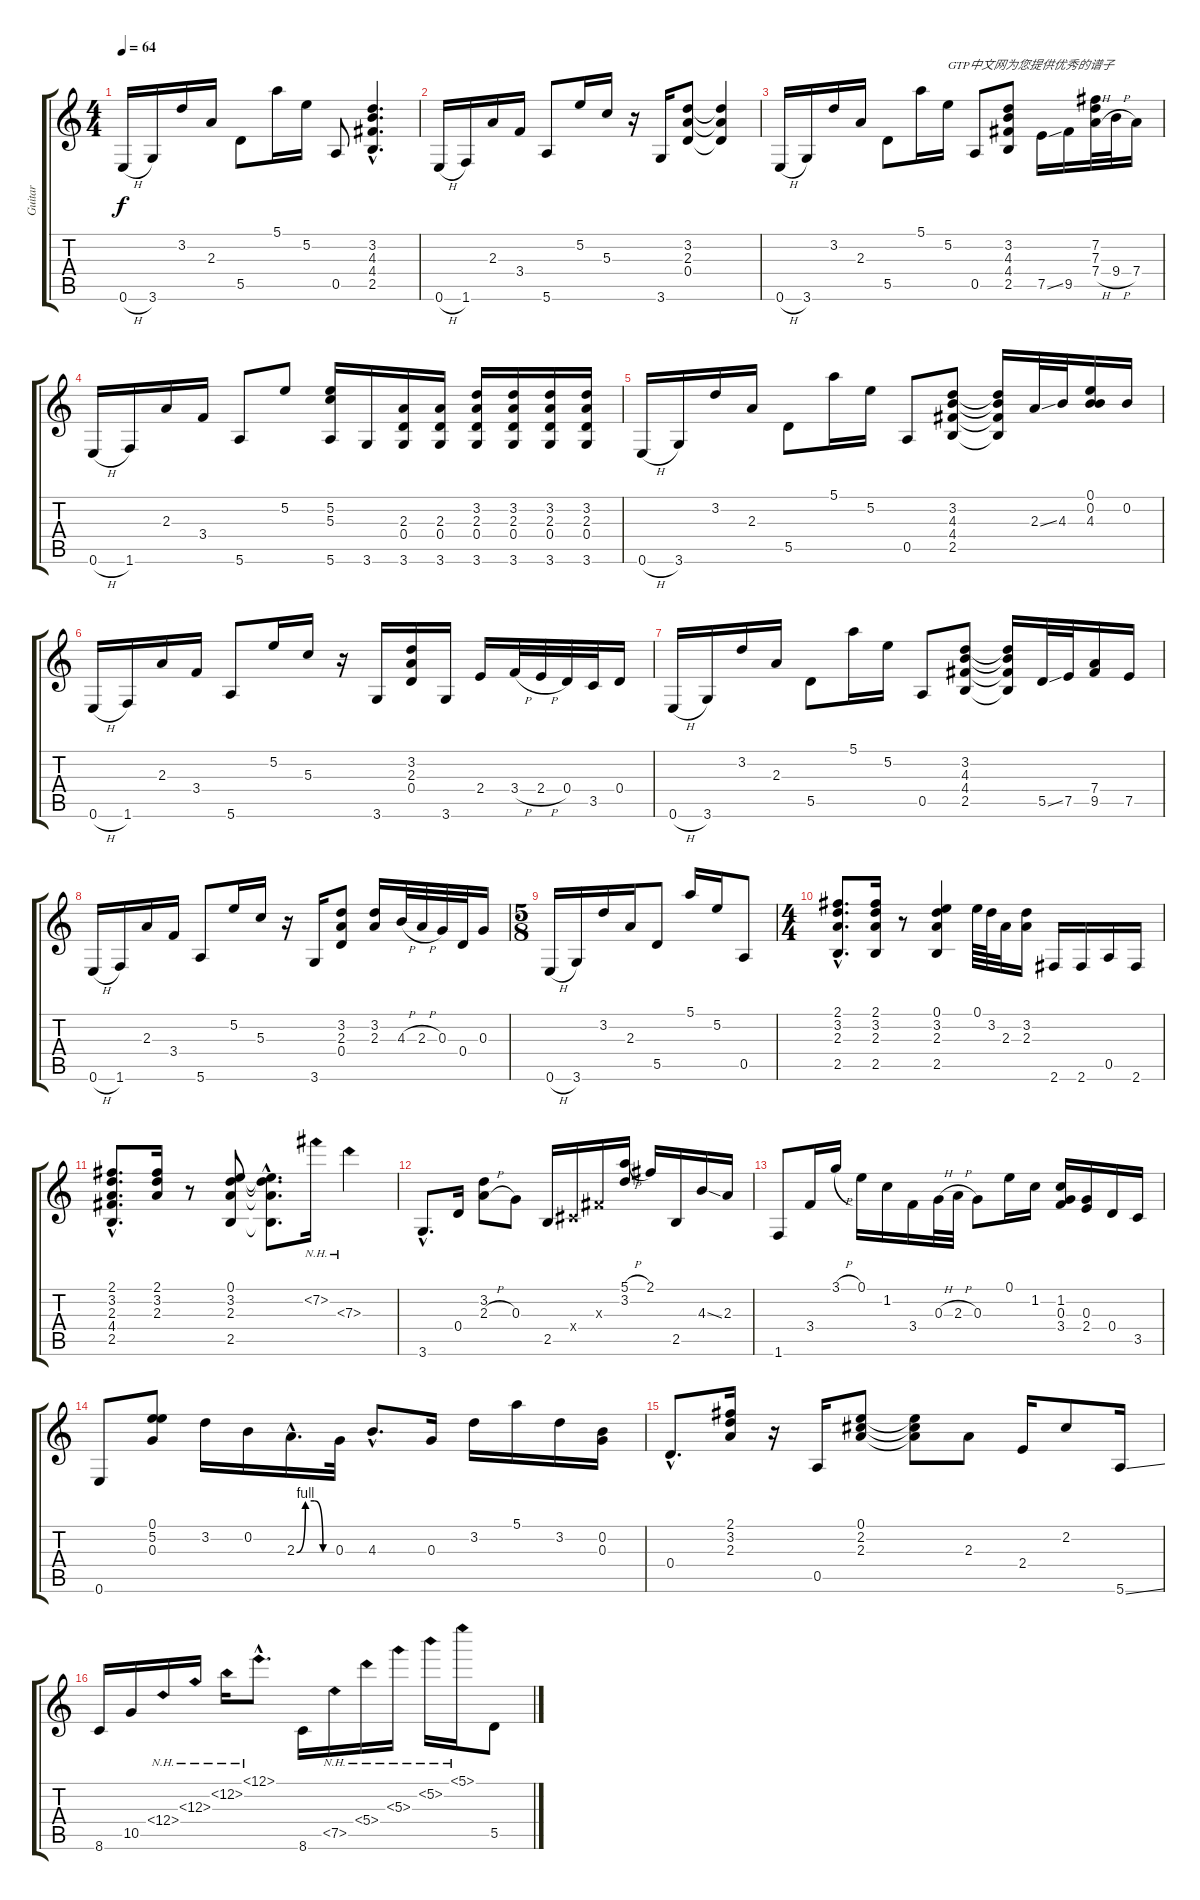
\track ("Guitar" "Guitar") {instrument electricguitarclean}
\staff {score tabs}
\tuning (E4 B3 G3 D3 A2 E2) {hide}
\ts (4 4)
\tempo 64
\clef g2
\ks c
0.6{h}.16{dy f instrument electricguitarclean} 3.6.16 3.2.16 2.3.16 5.5.8 5.1.16 5.2.16 0.5.8 (3.2{hac} 4.3{hac} 4.4{hac} 2.5{hac}).4{d} |
0.6{h}.16 1.6.16 2.3.16 3.4.16 5.6.8 5.2.16 5.3.16 r.16 3.6.16 (3.2 2.3 0.4).8 (3.2{t} 2.3{t} 0.4{t}).4 |
0.6{h}.16 3.6.16 3.2.16 2.3.16 5.5.8 5.1.16 5.2.16{txt "GTP中文网为您提供优秀的谱子"} 0.5.8 (3.2 4.3 4.4 2.5).8 7.5{ss}.16 9.5.16 (7.2 7.3 7.4{h}).32 9.4{h}.32 7.4.16 |
0.6{h}.16 1.6.16 2.3.16 3.4.16 5.6.8 5.2.8 (5.2 5.3 5.6).16 3.6.16 (2.3 0.4 3.6).16 (2.3 0.4 3.6).16 (3.2 2.3 0.4 3.6).16 (3.2 2.3 0.4 3.6).16 (3.2 2.3 0.4 3.6).16 (3.2 2.3 0.4 3.6).16 |
0.6{h}.16 3.6.16 3.2.16 2.3.16 5.5.8 5.1.16 5.2.16 0.5.8 (3.2 4.3 4.4 2.5).8 (3.2{t} 4.3{t} 4.4{t} 2.5{t}).16 2.3{ss}.32 4.3.32 (0.1 0.2 4.3).16 0.2.16 |
0.6{h}.16 1.6.16 2.3.16 3.4.16 5.6.8 5.2.16 5.3.16 r.16 3.6.16 (3.2 2.3 0.4).16 3.6.16 2.4.16 3.4{h}.32 2.4{h}.32 0.4.32 3.5.32 0.4.16 |
0.6{h}.16 3.6.16 3.2.16 2.3.16 5.5.8 5.1.16 5.2.16 0.5.8 (3.2 4.3 4.4 2.5).8 (3.2{t} 4.3{t} 4.4{t} 2.5{t}).16 5.5{ss}.32 7.5.32 (7.4 9.5).16 7.5.16 |
0.6{h}.16 1.6.16 2.3.16 3.4.16 5.6.8 5.2.16 5.3.16 r.16 3.6.16 (3.2 2.3 0.4).8 (3.2 2.3).16 4.3{h}.32 2.3{h}.32 0.3.32 0.4.32 0.3.16 |
\ts (5 8)
0.6{h}.16 3.6.16 3.2.16 2.3.16 5.5.8 5.1.16 5.2.16 0.5.8 |
\ts (4 4)
(2.1{hac} 3.2{hac} 2.3{hac} 2.5{hac}).8{d} (2.1 3.2 2.3 2.5).16 r.8 (0.1 3.2 2.3 2.5).4 0.1.64 3.2.64 2.3.32 (3.2 2.3).16 2.6.16 2.6.16 0.5.16 2.6.16 |
(2.1{hac} 3.2{hac} 2.3{hac} 4.4{hac} 2.5{hac}).8{d} (2.1 3.2 2.3).16 r.8 (0.1 3.2 2.3 2.5).8 (0.1{hac t} 3.2{hac t} 2.3{hac t} 2.5{hac t}).8{d} 7.2{nh}.16 7.3{nh}.4 |
3.6{hac}.8{d} 0.4.16 (3.2 2.3{h}).8 0.3.8 2.5.16 -1.4{x}.16 -1.3{x}.16 (5.1{h} 3.2).16 2.1.16 2.5.16 4.3{ss}.16 2.3.16 |
1.6.8 3.4.16 3.1{h}.16 0.1.16 1.2.16 3.4.16 0.3{h}.32 2.3{h}.32 0.3.8 0.1.16 1.2.16 (1.2 0.3 3.4).16 (0.3 2.4).16 0.4.16 3.5.16 |
0.6.8 (0.1 5.2 0.3).8 3.2.16 0.2.16 2.3{be (custom 0 0 15 4 30 4 45 0 60 0) hac}.16{d} 0.3.32 4.3{hac}.8{d} 0.3.16 3.2.16 5.1.16 3.2.16 (0.2 0.3).16 |
0.4{hac}.8{d} (2.1 3.2 2.3).16 r.16 0.5.16 (0.1 2.2 2.3).8 (0.1{t} 2.2{t} 2.3{t}).8 2.3.8 2.4.16 2.2.8 5.6{ss}.16 |
8.6.16 10.5.16 12.4{nh}.16 12.3{nh}.16 12.2{nh}.16 12.1{nh hac}.8{d} 8.6.16 7.5{nh}.16 5.4{nh}.16 5.3{nh}.16 5.2{nh}.16 5.1{nh}.16 5.5.8
